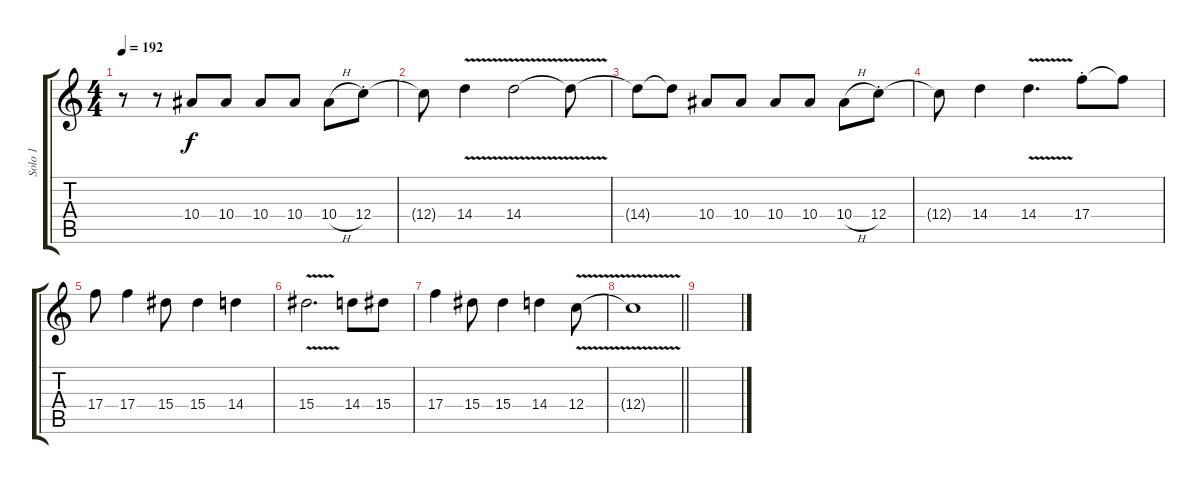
\track ("Solo 1" "Solo 1") {instrument distortionguitar}
\staff {score tabs}
\tuning (D4 A3 F3 C3 G2 D2) {hide}
\ts (4 4)
\tempo 192
\clef g2
\ks c
r.8{dy f} r.8 10.4.8 10.4.8 10.4.8 10.4.8 10.4{h}.8 12.4{st}.8 |
12.4{t}.8 14.4{v}.4 14.4{v}.2 14.4{t}.8 |
14.4{t}.8 14.4{t}.8 10.4.8 10.4.8 10.4.8 10.4.8 10.4{h}.8 12.4{st}.8 |
12.4{t}.8 14.4.4 14.4{v}.4{d} 17.4{st}.8 17.4{t}.8 |
17.4.8 17.4.4 15.4.8 15.4.4 14.4.4 |
15.4{v}.2{d} 14.4.8 15.4.8 |
17.4.4 15.4.8 15.4.4 14.4.4 12.4{v}.8 |
\barLineRight lightlight
12.4{t}.1 |
\section ("" "")
